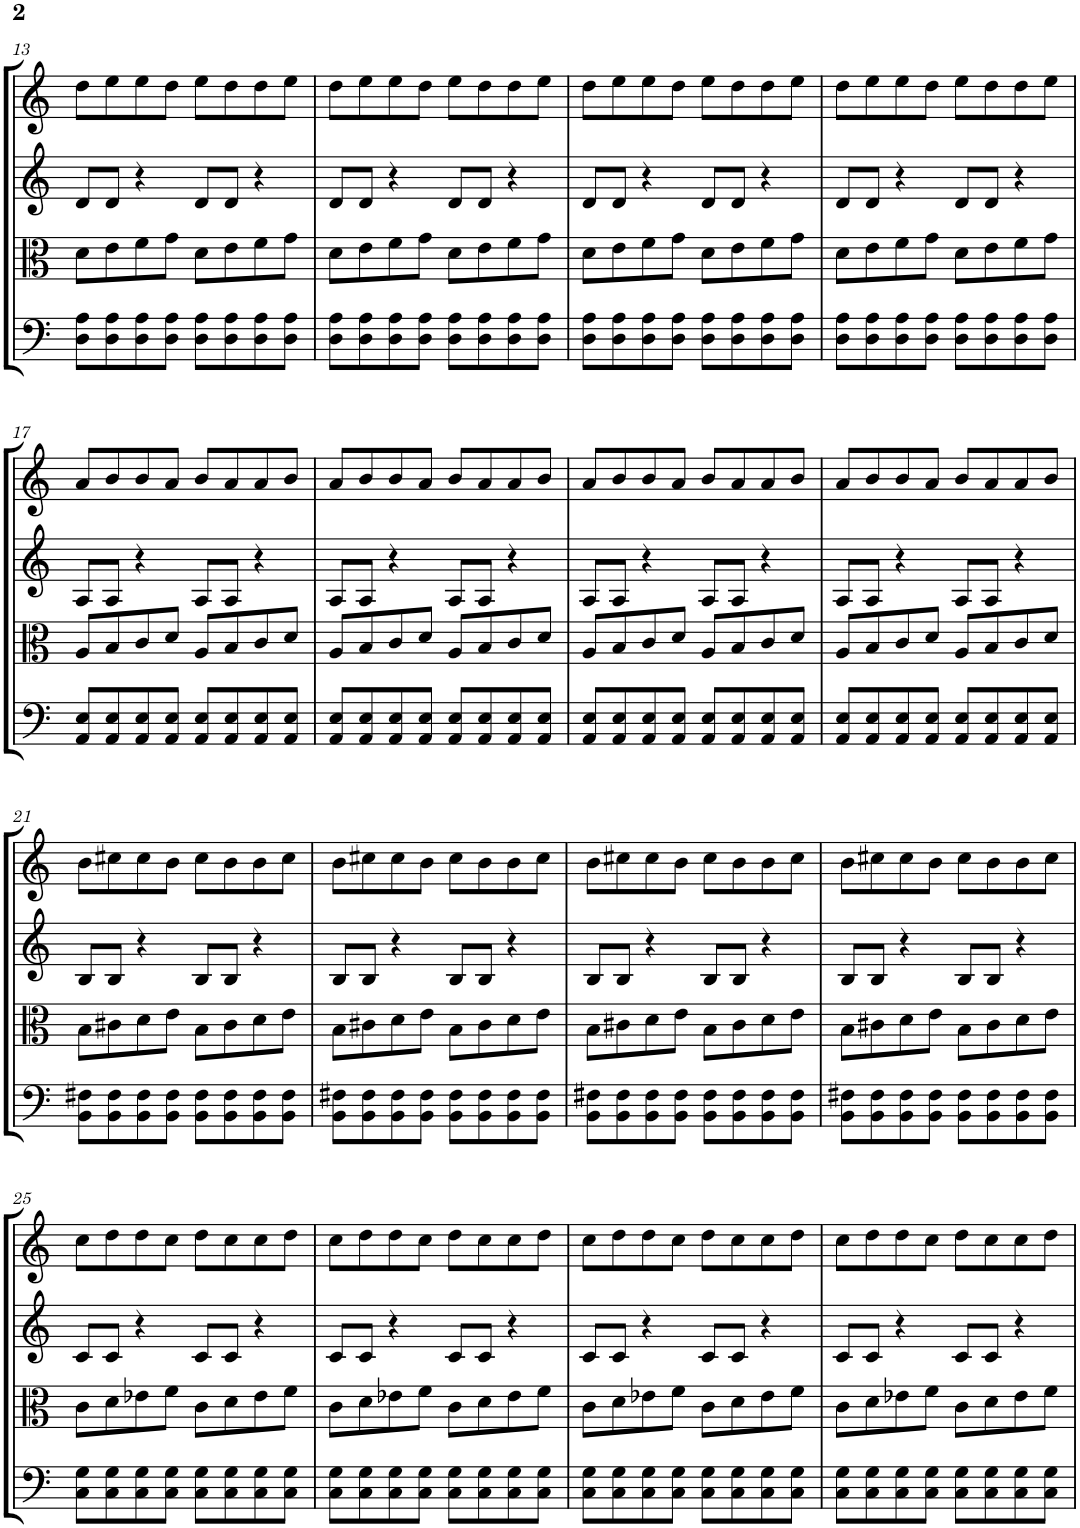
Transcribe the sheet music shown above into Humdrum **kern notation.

**kern	**kern	**kern	**kern
*part4	*part3	*part2	*part1
*staff4	*staff3	*staff2	*staff1
*I"Violoncello	*I"Viola	*I"Violin II	*I"Violin I
*I'Vc	*I'Vla	*I'Vln	*I'Vln
!!LO:PB:g=z
*clefF4	*clefC3	*clefG2	*clefG2
*k[]	*k[]	*k[]	*k[]
*M4/4	*M4/4	*M4/4	*M4/4
=13	=13	=13	=13
8D\ 8A\L	8d\L	8d/L	8dd\L
8D\ 8A\	8e\	8d/J	8ee\
8D\ 8A\	8f\	4r	8ee\
8D\ 8A\J	8g\J	.	8dd\J
8D\ 8A\L	8d\L	8d/L	8ee\L
8D\ 8A\	8e\	8d/J	8dd\
8D\ 8A\	8f\	4r	8dd\
8D\ 8A\J	8g\J	.	8ee\J
=14	=14	=14	=14
8D\ 8A\L	8d\L	8d/L	8dd\L
8D\ 8A\	8e\	8d/J	8ee\
8D\ 8A\	8f\	4r	8ee\
8D\ 8A\J	8g\J	.	8dd\J
8D\ 8A\L	8d\L	8d/L	8ee\L
8D\ 8A\	8e\	8d/J	8dd\
8D\ 8A\	8f\	4r	8dd\
8D\ 8A\J	8g\J	.	8ee\J
=15	=15	=15	=15
8D\ 8A\L	8d\L	8d/L	8dd\L
8D\ 8A\	8e\	8d/J	8ee\
8D\ 8A\	8f\	4r	8ee\
8D\ 8A\J	8g\J	.	8dd\J
8D\ 8A\L	8d\L	8d/L	8ee\L
8D\ 8A\	8e\	8d/J	8dd\
8D\ 8A\	8f\	4r	8dd\
8D\ 8A\J	8g\J	.	8ee\J
=16	=16	=16	=16
8D\ 8A\L	8d\L	8d/L	8dd\L
8D\ 8A\	8e\	8d/J	8ee\
8D\ 8A\	8f\	4r	8ee\
8D\ 8A\J	8g\J	.	8dd\J
8D\ 8A\L	8d\L	8d/L	8ee\L
8D\ 8A\	8e\	8d/J	8dd\
8D\ 8A\	8f\	4r	8dd\
8D\ 8A\J	8g\J	.	8ee\J
!!LO:LB:g=z
=17	=17	=17	=17
8AA/ 8E/L	8A/L	8A/L	8a/L
8AA/ 8E/	8B/	8A/J	8b/
8AA/ 8E/	8c/	4r	8b/
8AA/ 8E/J	8d/J	.	8a/J
8AA/ 8E/L	8A/L	8A/L	8b/L
8AA/ 8E/	8B/	8A/J	8a/
8AA/ 8E/	8c/	4r	8a/
8AA/ 8E/J	8d/J	.	8b/J
=18	=18	=18	=18
8AA/ 8E/L	8A/L	8A/L	8a/L
8AA/ 8E/	8B/	8A/J	8b/
8AA/ 8E/	8c/	4r	8b/
8AA/ 8E/J	8d/J	.	8a/J
8AA/ 8E/L	8A/L	8A/L	8b/L
8AA/ 8E/	8B/	8A/J	8a/
8AA/ 8E/	8c/	4r	8a/
8AA/ 8E/J	8d/J	.	8b/J
=19	=19	=19	=19
8AA/ 8E/L	8A/L	8A/L	8a/L
8AA/ 8E/	8B/	8A/J	8b/
8AA/ 8E/	8c/	4r	8b/
8AA/ 8E/J	8d/J	.	8a/J
8AA/ 8E/L	8A/L	8A/L	8b/L
8AA/ 8E/	8B/	8A/J	8a/
8AA/ 8E/	8c/	4r	8a/
8AA/ 8E/J	8d/J	.	8b/J
=20	=20	=20	=20
8AA/ 8E/L	8A/L	8A/L	8a/L
8AA/ 8E/	8B/	8A/J	8b/
8AA/ 8E/	8c/	4r	8b/
8AA/ 8E/J	8d/J	.	8a/J
8AA/ 8E/L	8A/L	8A/L	8b/L
8AA/ 8E/	8B/	8A/J	8a/
8AA/ 8E/	8c/	4r	8a/
8AA/ 8E/J	8d/J	.	8b/J
!!LO:LB:g=z
=21	=21	=21	=21
8BB\ 8F#X\L	8B\L	8B/L	8b\L
8BB\ 8F#\	8c#X\	8B/J	8cc#X\
8BB\ 8F#\	8d\	4r	8cc#\
8BB\ 8F#\J	8e\J	.	8b\J
8BB\ 8F#\L	8B\L	8B/L	8cc#\L
8BB\ 8F#\	8c#\	8B/J	8b\
8BB\ 8F#\	8d\	4r	8b\
8BB\ 8F#\J	8e\J	.	8cc#\J
=22	=22	=22	=22
8BB\ 8F#X\L	8B\L	8B/L	8b\L
8BB\ 8F#\	8c#X\	8B/J	8cc#X\
8BB\ 8F#\	8d\	4r	8cc#\
8BB\ 8F#\J	8e\J	.	8b\J
8BB\ 8F#\L	8B\L	8B/L	8cc#\L
8BB\ 8F#\	8c#\	8B/J	8b\
8BB\ 8F#\	8d\	4r	8b\
8BB\ 8F#\J	8e\J	.	8cc#\J
=23	=23	=23	=23
8BB\ 8F#X\L	8B\L	8B/L	8b\L
8BB\ 8F#\	8c#X\	8B/J	8cc#X\
8BB\ 8F#\	8d\	4r	8cc#\
8BB\ 8F#\J	8e\J	.	8b\J
8BB\ 8F#\L	8B\L	8B/L	8cc#\L
8BB\ 8F#\	8c#\	8B/J	8b\
8BB\ 8F#\	8d\	4r	8b\
8BB\ 8F#\J	8e\J	.	8cc#\J
=24	=24	=24	=24
8BB\ 8F#X\L	8B\L	8B/L	8b\L
8BB\ 8F#\	8c#X\	8B/J	8cc#X\
8BB\ 8F#\	8d\	4r	8cc#\
8BB\ 8F#\J	8e\J	.	8b\J
8BB\ 8F#\L	8B\L	8B/L	8cc#\L
8BB\ 8F#\	8c#\	8B/J	8b\
8BB\ 8F#\	8d\	4r	8b\
8BB\ 8F#\J	8e\J	.	8cc#\J
!!LO:LB:g=z
=25	=25	=25	=25
8C\ 8G\L	8c\L	8c/L	8cc\L
8C\ 8G\	8d\	8c/J	8dd\
8C\ 8G\	8e-X\	4r	8dd\
8C\ 8G\J	8f\J	.	8cc\J
8C\ 8G\L	8c\L	8c/L	8dd\L
8C\ 8G\	8d\	8c/J	8cc\
8C\ 8G\	8e-\	4r	8cc\
8C\ 8G\J	8f\J	.	8dd\J
=26	=26	=26	=26
8C\ 8G\L	8c\L	8c/L	8cc\L
8C\ 8G\	8d\	8c/J	8dd\
8C\ 8G\	8e-X\	4r	8dd\
8C\ 8G\J	8f\J	.	8cc\J
8C\ 8G\L	8c\L	8c/L	8dd\L
8C\ 8G\	8d\	8c/J	8cc\
8C\ 8G\	8e-\	4r	8cc\
8C\ 8G\J	8f\J	.	8dd\J
=27	=27	=27	=27
8C\ 8G\L	8c\L	8c/L	8cc\L
8C\ 8G\	8d\	8c/J	8dd\
8C\ 8G\	8e-X\	4r	8dd\
8C\ 8G\J	8f\J	.	8cc\J
8C\ 8G\L	8c\L	8c/L	8dd\L
8C\ 8G\	8d\	8c/J	8cc\
8C\ 8G\	8e-\	4r	8cc\
8C\ 8G\J	8f\J	.	8dd\J
=28	=28	=28	=28
8C\ 8G\L	8c\L	8c/L	8cc\L
8C\ 8G\	8d\	8c/J	8dd\
8C\ 8G\	8e-X\	4r	8dd\
8C\ 8G\J	8f\J	.	8cc\J
8C\ 8G\L	8c\L	8c/L	8dd\L
8C\ 8G\	8d\	8c/J	8cc\
8C\ 8G\	8e-\	4r	8cc\
8C\ 8G\J	8f\J	.	8dd\J
=	=	=	=
*-	*-	*-	*-
